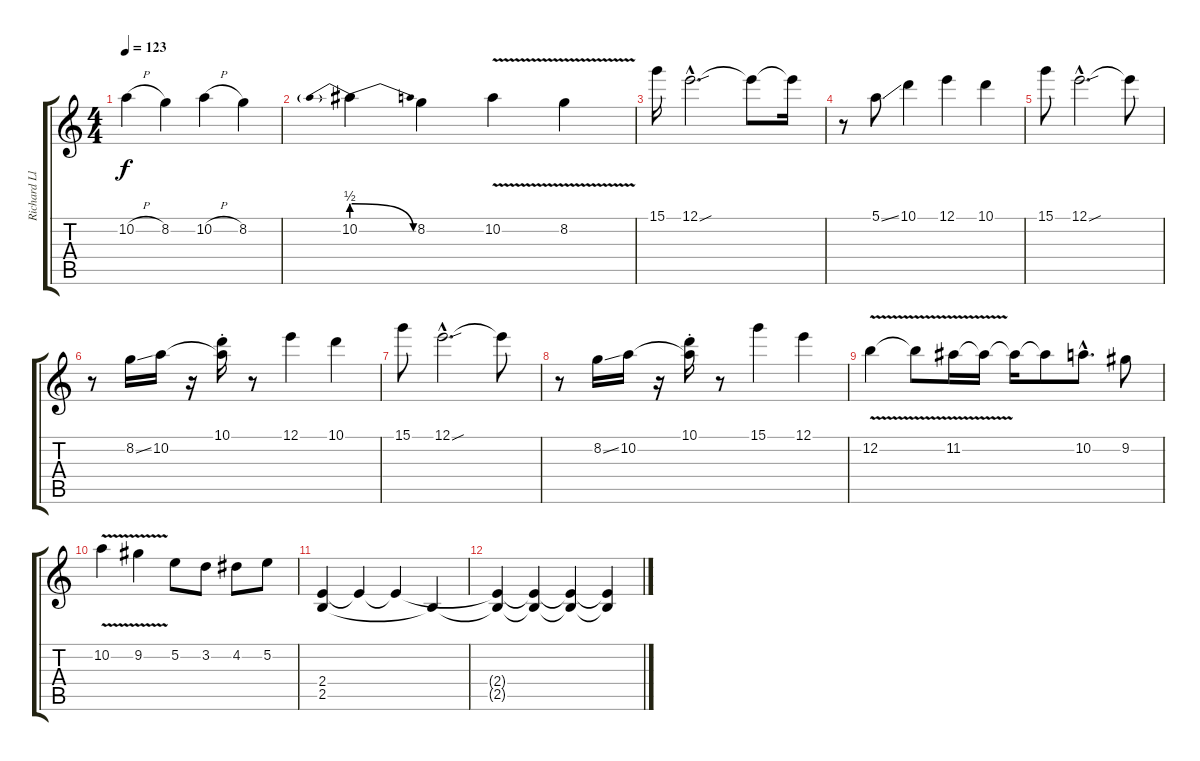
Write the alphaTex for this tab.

\track ("Richard Lloyd" "Richard Ll") {instrument distortionguitar}
\staff {score tabs}
\tuning (E4 B3 G3 D3 A2 E2) {hide}
\ts (4 4)
\tempo 123
\clef g2
\ks c
10.2{h}.4{dy f} 8.2.4 10.2{h}.4 8.2.4 |
10.2{be (prebendrelease 0 2 60 0)}.4 8.2.4 10.2{v}.4 8.2{v}.4 |
15.1.16 12.1{sou hac}.2{d} 12.1{t}.8 12.1{t}.16 |
r.8 5.1{ss}.8 10.1.4 12.1.4 10.1.4 |
15.1.8 12.1{sou hac}.2{d} 12.1{t}.8 |
r.8 8.2{ss}.16 10.2.16 r.16 (10.1{st} 10.2{t}).16 r.8 12.1.4 10.1.4 |
15.1.8 12.1{sou hac}.2{d} 12.1{t}.8 |
r.8 8.2{ss}.16 10.2.16 r.16 (10.1{st} 10.2{t}).16 r.8 15.1.4 12.1.4 |
12.2{v}.4 12.2{t}.8 11.2{v}.16 11.2{t}.16 11.2{t}.16 11.2{t}.8 10.2{hac}.8{d} 9.2.8 |
10.2{v}.4 9.2{v}.4 5.2.8 3.2.8 4.2.8 5.2.8 |
(2.4 2.5).4 2.4{t}.4{volume 11} 2.4{t}.4{volume 10} 2.5{t}.4{volume 9} |
(2.4{t} 2.5{t}).4{volume 7} (2.4{t} 2.5{t}).4{volume 6} (2.4{t} 2.5{t}).4{volume 5} (2.4{t} 2.5{t}).4{volume 3}
